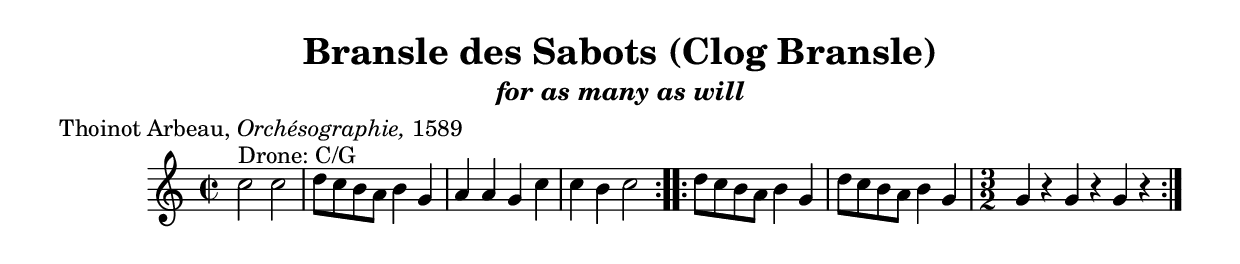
% ---
% name: Clog Bransle
% alt_name: Bransle des Sabots
% alt_name: Sabots, Bransle des
% dancers: 2@Two or More People

\include "music/include/fb_functions.ly"
%#(set-global-staff-size 17)
\include "english.ly"
%#(set-default-paper-size "letter")


  \header{
    title = "Bransle des Sabots (Clog Bransle)"
    subtitle = \markup \italic "for as many as will"
    poet = \arbeauSource
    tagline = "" 
  }


    % Clog
    \score {
      \new Staff \transpose f g \relative c'' {
        \time 2/2
        \key bf \major
        \repeat volta 2 {
          bf2^\markup{Drone: C/G} bf2 c8 bf a g a4 f g g f bf bf a bf2
        }
        \repeat volta 2 {
          c8 bf a g a4 f c'8 bf a g a4 f \time 3/2 f r4 f r f r
        }
      }


    }

 
\version "2.10.10"  % necessary for upgrading to future LilyPond versions.

